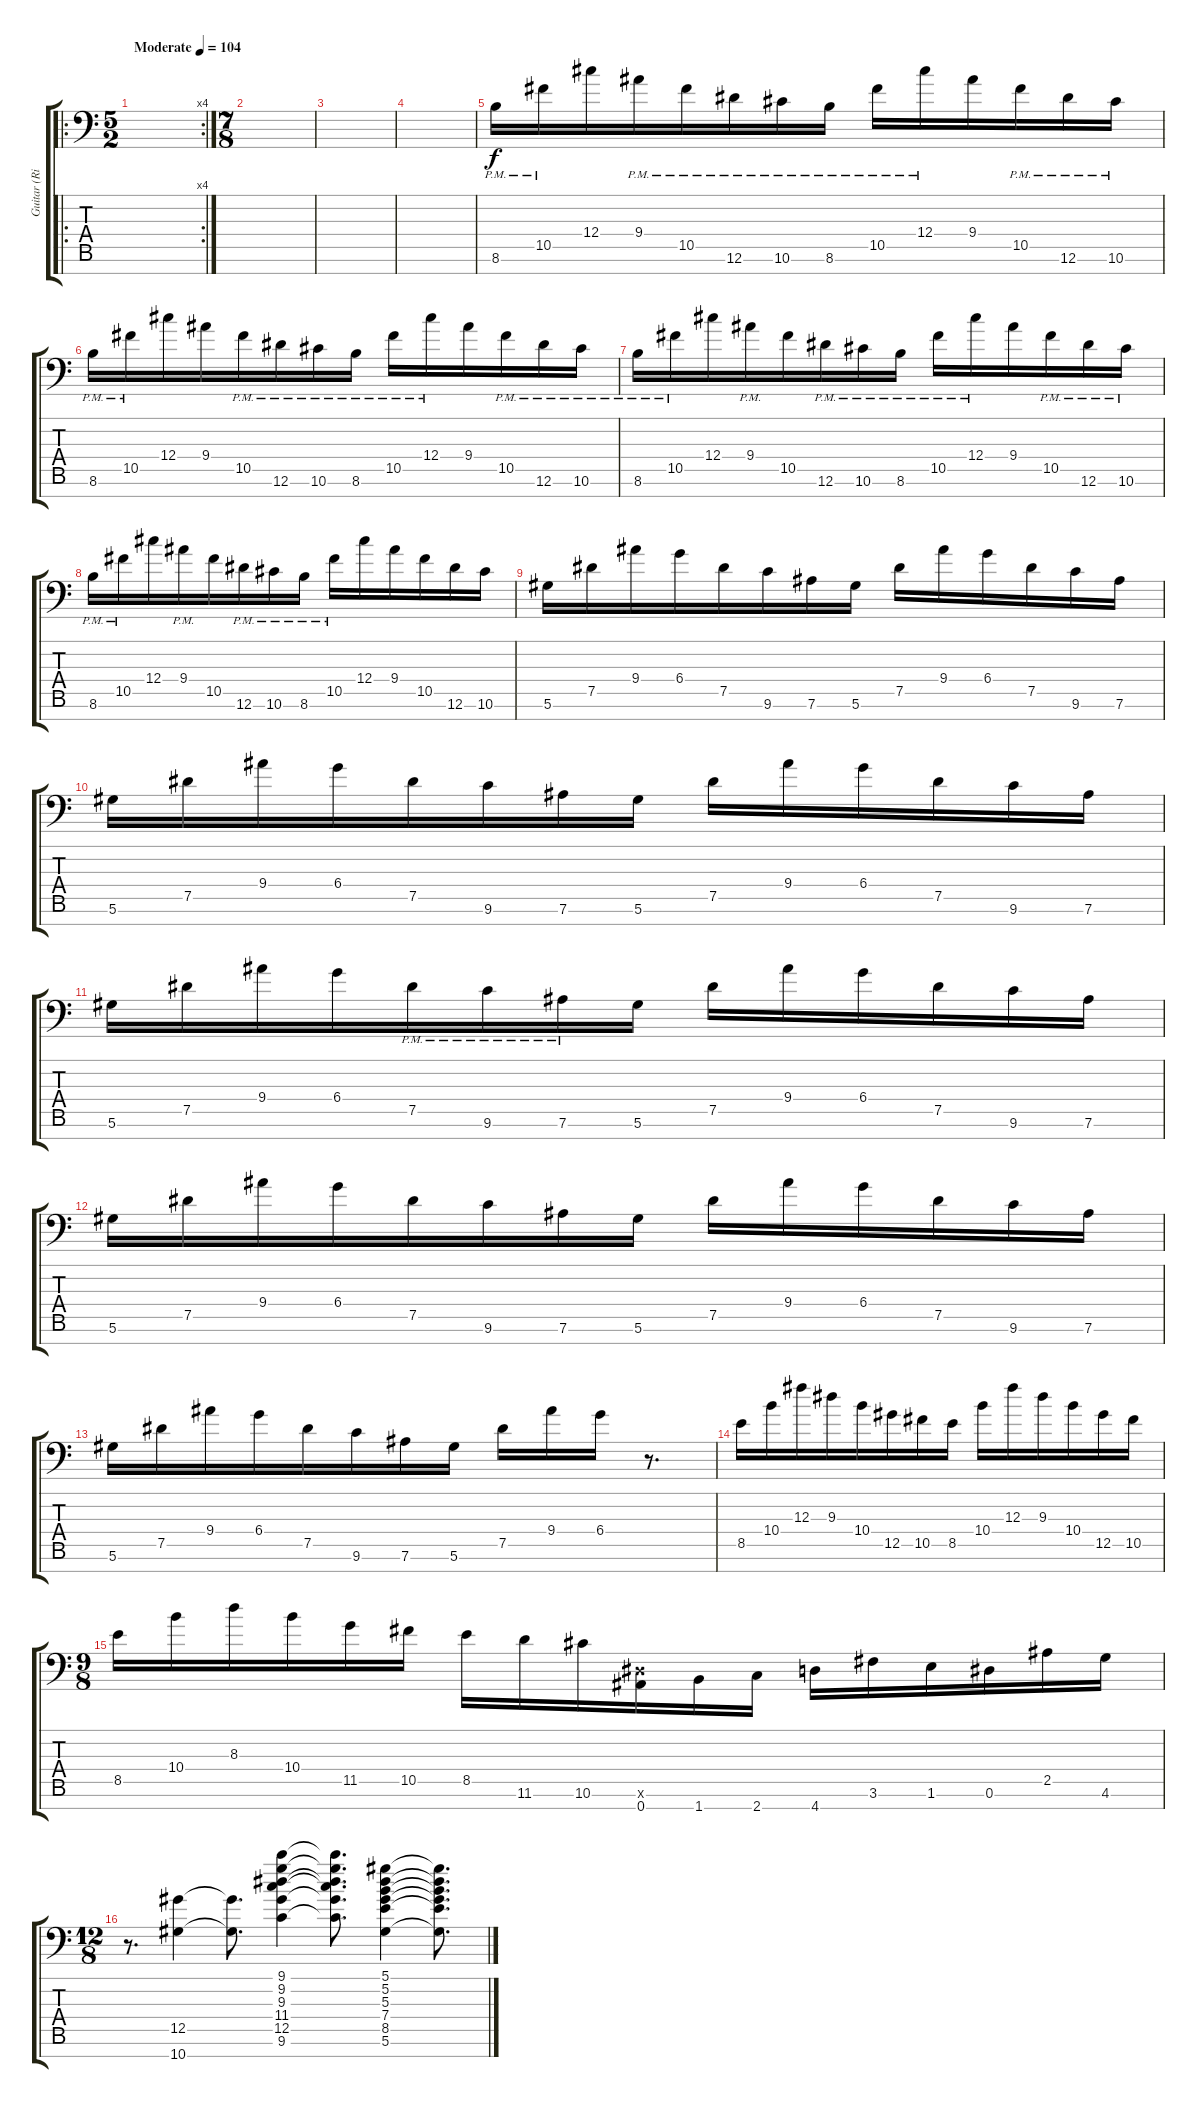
\track ("Guitar (Right)" "Guitar (Ri") {instrument distortionguitar}
\staff {score tabs}
\tuning (Eb4 Bb3 Gb3 Db3 Ab2 Eb2 Bb1) {hide}
\ro
\rc 4
\ts (5 2)
\tempo (104 "Moderate")
\clef f4
\ks c
|
\ts (7 8)
|
|
|
8.6{pm}.16 10.5{pm}.16 12.4.16 9.4{pm}.16 10.5{pm}.16 12.6{pm}.16 10.6{pm}.16 8.6{pm}.16 10.5{pm}.16 12.4{pm}.16 9.4.16 10.5{pm}.16 12.6{pm}.16 10.6{pm}.16 |
8.6{pm}.16 10.5{pm}.16 12.4.16 9.4.16 10.5{pm}.16 12.6{pm}.16 10.6{pm}.16 8.6{pm}.16 10.5{pm}.16 12.4{pm}.16 9.4.16 10.5{pm}.16 12.6{pm}.16 10.6{pm}.16 |
8.6{pm}.16 10.5{pm}.16 12.4.16 9.4{pm}.16 10.5.16 12.6{pm}.16 10.6{pm}.16 8.6{pm}.16 10.5{pm}.16 12.4{pm}.16 9.4.16 10.5{pm}.16 12.6{pm}.16 10.6{pm}.16 |
8.6{pm}.16 10.5{pm}.16 12.4.16 9.4{pm}.16 10.5.16 12.6{pm}.16 10.6{pm}.16 8.6{pm}.16 10.5{pm}.16 12.4.16 9.4.16 10.5.16 12.6.16 10.6.16 |
5.6.16 7.5.16 9.4.16 6.4.16 7.5.16 9.6.16 7.6.16 5.6.16 7.5.16 9.4.16 6.4.16 7.5.16 9.6.16 7.6.16 |
5.6.16 7.5.16 9.4.16 6.4.16 7.5.16 9.6.16 7.6.16 5.6.16 7.5.16 9.4.16 6.4.16 7.5.16 9.6.16 7.6.16 |
5.6.16 7.5.16 9.4.16 6.4.16 7.5{pm}.16 9.6{pm}.16 7.6{pm}.16 5.6.16 7.5.16 9.4.16 6.4.16 7.5.16 9.6.16 7.6.16 |
5.6.16 7.5.16 9.4.16 6.4.16 7.5.16 9.6.16 7.6.16 5.6.16 7.5.16 9.4.16 6.4.16 7.5.16 9.6.16 7.6.16 |
5.6.16 7.5.16 9.4.16 6.4.16 7.5.16 9.6.16 7.6.16 5.6.16 7.5.16 9.4.16 6.4.16 r.8{d} |
8.5.16 10.4.16 12.3.16 9.3.16 10.4.16 12.5.16 10.5.16 8.5.16 10.4.16 12.3.16 9.3.16 10.4.16 12.5.16 10.5.16 |
\ts (9 8)
8.5.16 10.4.16 8.3.16 10.4.16 11.5.16 10.5.16 8.5.16 11.6.16 10.6.16 (0.6{x} 0.7).16 1.7.16 2.7.16 4.7.16 3.6.16 1.6.16 0.6.16 2.5.16 4.6.16 |
\ts (12 8)
r.8{d} (12.5 10.7).4 (12.5{t} 10.7{t}).8{d} (9.1 9.2 9.3 11.4 12.5 9.6).4 (9.1{t} 9.2{t} 9.3{t} 11.4{t} 12.5{t} 9.6{t}).8{d} (5.1 5.2 5.3 7.4 8.5 5.6).4 (5.1{t} 5.2{t} 5.3{t} 7.4{t} 8.5{t} 5.6{t}).8{d}
